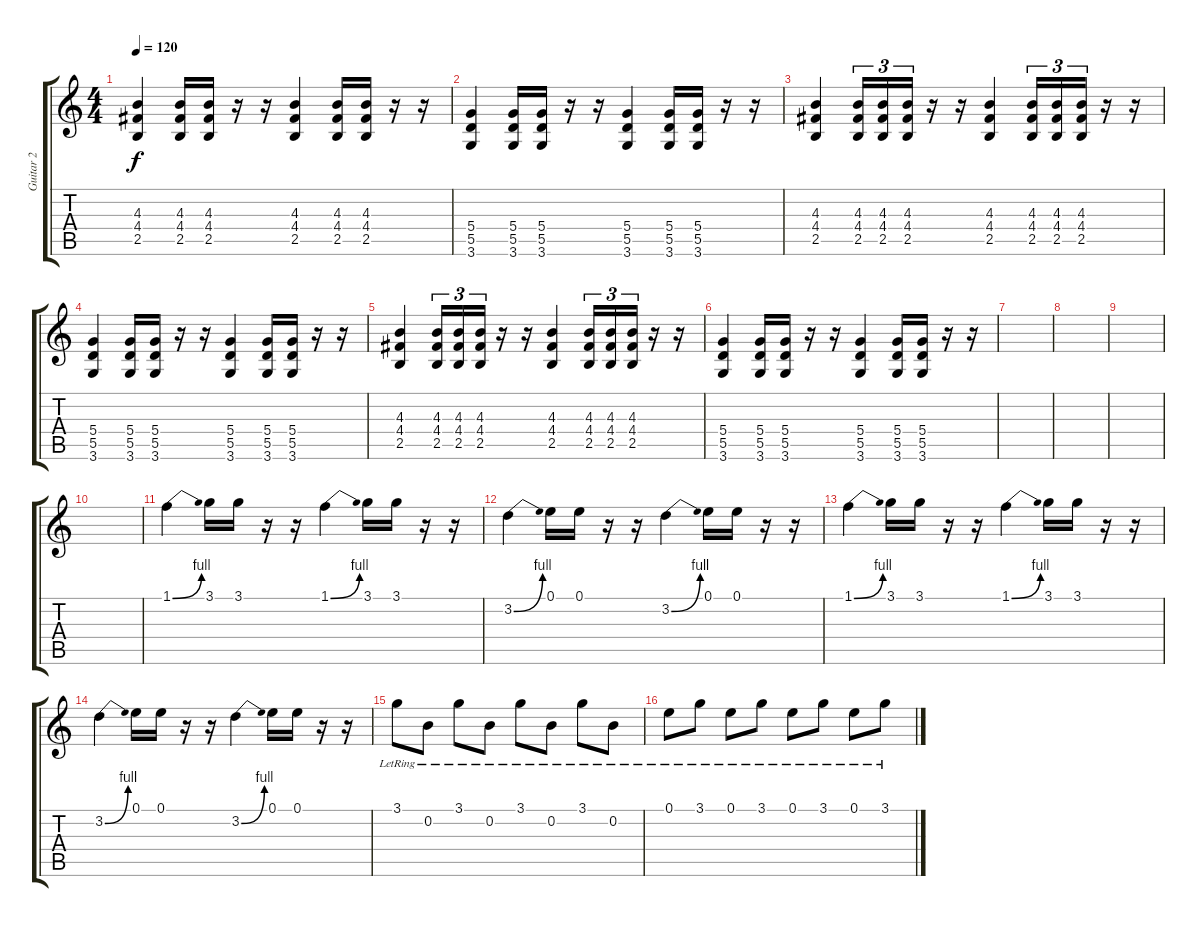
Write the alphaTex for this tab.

\track ("Guitar 2" "Guitar 2") {instrument overdrivenguitar}
\staff {score tabs}
\tuning (E4 B3 G3 D3 A2 E2) {hide}
\ts (4 4)
\tempo 120
\clef g2
\ks c
(4.3 4.4 2.5).4{dy f} (4.3 4.4 2.5).16 (4.3 4.4 2.5).16 r.16 r.16 (4.3 4.4 2.5).4 (4.3 4.4 2.5).16 (4.3 4.4 2.5).16 r.16 r.16 |
(5.4 5.5 3.6).4 (5.4 5.5 3.6).16 (5.4 5.5 3.6).16 r.16 r.16 (5.4 5.5 3.6).4 (5.4 5.5 3.6).16 (5.4 5.5 3.6).16 r.16 r.16 |
(4.3 4.4 2.5).4 (4.3 4.4 2.5).16{tu (3 2)} (4.3 4.4 2.5).16{tu (3 2)} (4.3 4.4 2.5).16{tu (3 2)} r.16 r.16 (4.3 4.4 2.5).4 (4.3 4.4 2.5).16{tu (3 2)} (4.3 4.4 2.5).16{tu (3 2)} (4.3 4.4 2.5).16{tu (3 2)} r.16 r.16 |
(5.4 5.5 3.6).4 (5.4 5.5 3.6).16 (5.4 5.5 3.6).16 r.16 r.16 (5.4 5.5 3.6).4 (5.4 5.5 3.6).16 (5.4 5.5 3.6).16 r.16 r.16 |
(4.3 4.4 2.5).4 (4.3 4.4 2.5).16{tu (3 2)} (4.3 4.4 2.5).16{tu (3 2)} (4.3 4.4 2.5).16{tu (3 2)} r.16 r.16 (4.3 4.4 2.5).4 (4.3 4.4 2.5).16{tu (3 2)} (4.3 4.4 2.5).16{tu (3 2)} (4.3 4.4 2.5).16{tu (3 2)} r.16 r.16 |
(5.4 5.5 3.6).4 (5.4 5.5 3.6).16 (5.4 5.5 3.6).16 r.16 r.16 (5.4 5.5 3.6).4 (5.4 5.5 3.6).16 (5.4 5.5 3.6).16 r.16 r.16 |
|
|
|
|
1.1{be (bend 0 0 60 4)}.4 3.1.16 3.1.16 r.16 r.16 1.1{be (bend 0 0 60 4)}.4 3.1.16 3.1.16 r.16 r.16 |
3.2{be (bend 0 0 60 4)}.4 0.1.16 0.1.16 r.16 r.16 3.2{be (bend 0 0 60 4)}.4 0.1.16 0.1.16 r.16 r.16 |
1.1{be (bend 0 0 60 4)}.4 3.1.16 3.1.16 r.16 r.16 1.1{be (bend 0 0 60 4)}.4 3.1.16 3.1.16 r.16 r.16 |
3.2{be (bend 0 0 60 4)}.4 0.1.16 0.1.16 r.16 r.16 3.2{be (bend 0 0 60 4)}.4 0.1.16 0.1.16 r.16 r.16 |
3.1{lr}.8 0.2{lr}.8 3.1{lr}.8 0.2{lr}.8 3.1{lr}.8 0.2{lr}.8 3.1{lr}.8 0.2{lr}.8 |
0.1{lr}.8 3.1{lr}.8 0.1{lr}.8 3.1{lr}.8 0.1{lr}.8 3.1{lr}.8 0.1{lr}.8 3.1{lr}.8
